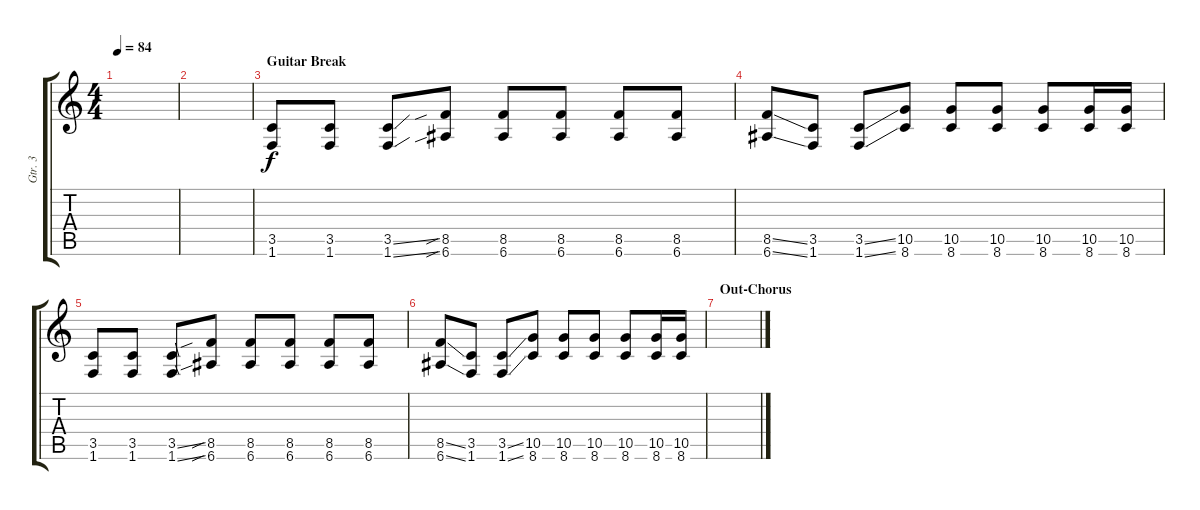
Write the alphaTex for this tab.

\track ("Gtr. 3" "Gtr. 3") {instrument overdrivenguitar}
\staff {score tabs}
\tuning (E4 B3 G3 D3 A2 E2) {hide}
\ts (4 4)
\tempo 84
\clef g2
\ks c
|
|
\section ("" "Guitar Break")
(3.5 1.6).8 (3.5 1.6).8 (3.5{ss} 1.6{ss}).8 (8.5{sib} 6.6{sib}).8 (8.5 6.6).8 (8.5 6.6).8 (8.5 6.6).8 (8.5 6.6).8 |
(8.5{ss} 6.6{ss}).8 (3.5 1.6).8 (3.5{ss} 1.6{ss}).8 (10.5 8.6).8 (10.5 8.6).8 (10.5 8.6).8 (10.5 8.6).8 (10.5 8.6).16 (10.5 8.6).16 |
(3.5 1.6).8 (3.5 1.6).8 (3.5{ss} 1.6{ss}).8 (8.5{sib} 6.6{sib}).8 (8.5 6.6).8 (8.5 6.6).8 (8.5 6.6).8 (8.5 6.6).8 |
(8.5{ss} 6.6{ss}).8 (3.5 1.6).8 (3.5{ss} 1.6{ss}).8 (10.5 8.6).8 (10.5 8.6).8 (10.5 8.6).8 (10.5 8.6).8 (10.5 8.6).16 (10.5 8.6).16 |
\section ("" "Out-Chorus")
